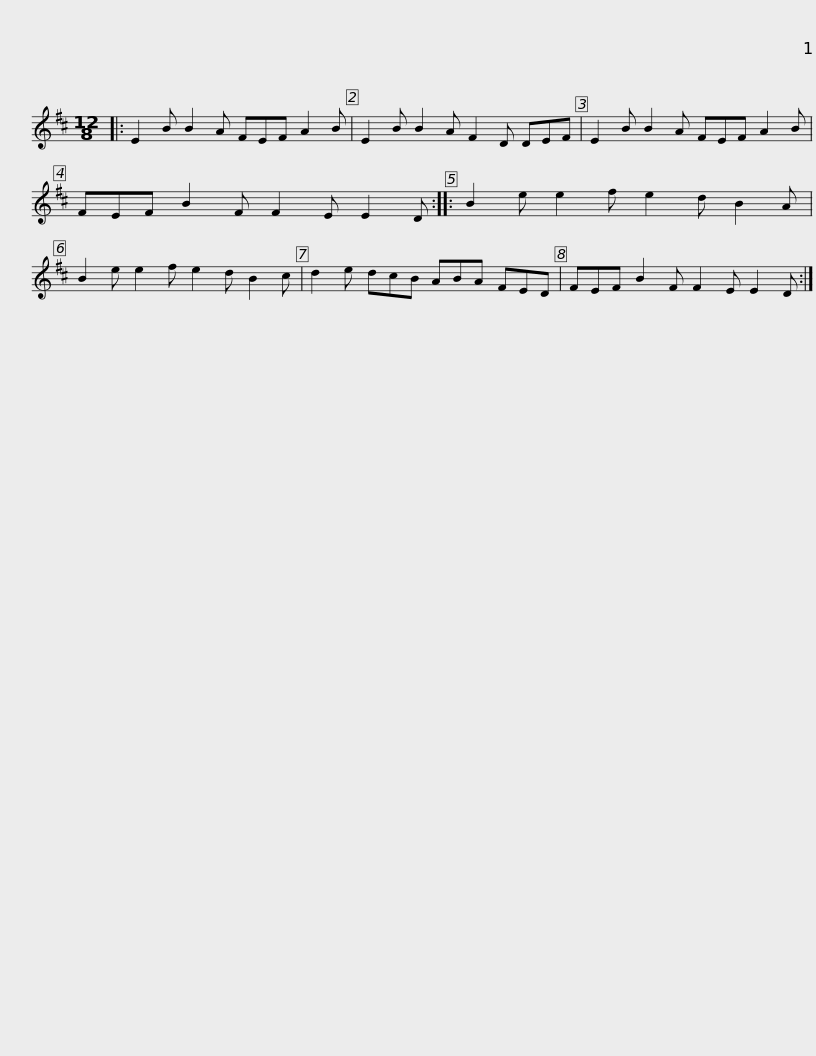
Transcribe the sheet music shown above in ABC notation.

X:1
L:1/8
M:12/8
I:linebreak $
K:D
V:1 treble
V:1
|: E2 B B2 A FEF A2 B | E2 B B2 A F2 D DEF | E2 B B2 A FEF A2 B | FEF B2 F F2 E E2 D ::$ B2 e e2 f e2 d B2 A | %5
 B2 e e2 f e2 d B2 c | d2 e dcB ABA FED | FEF B2 F F2 E E2 D :| %8
